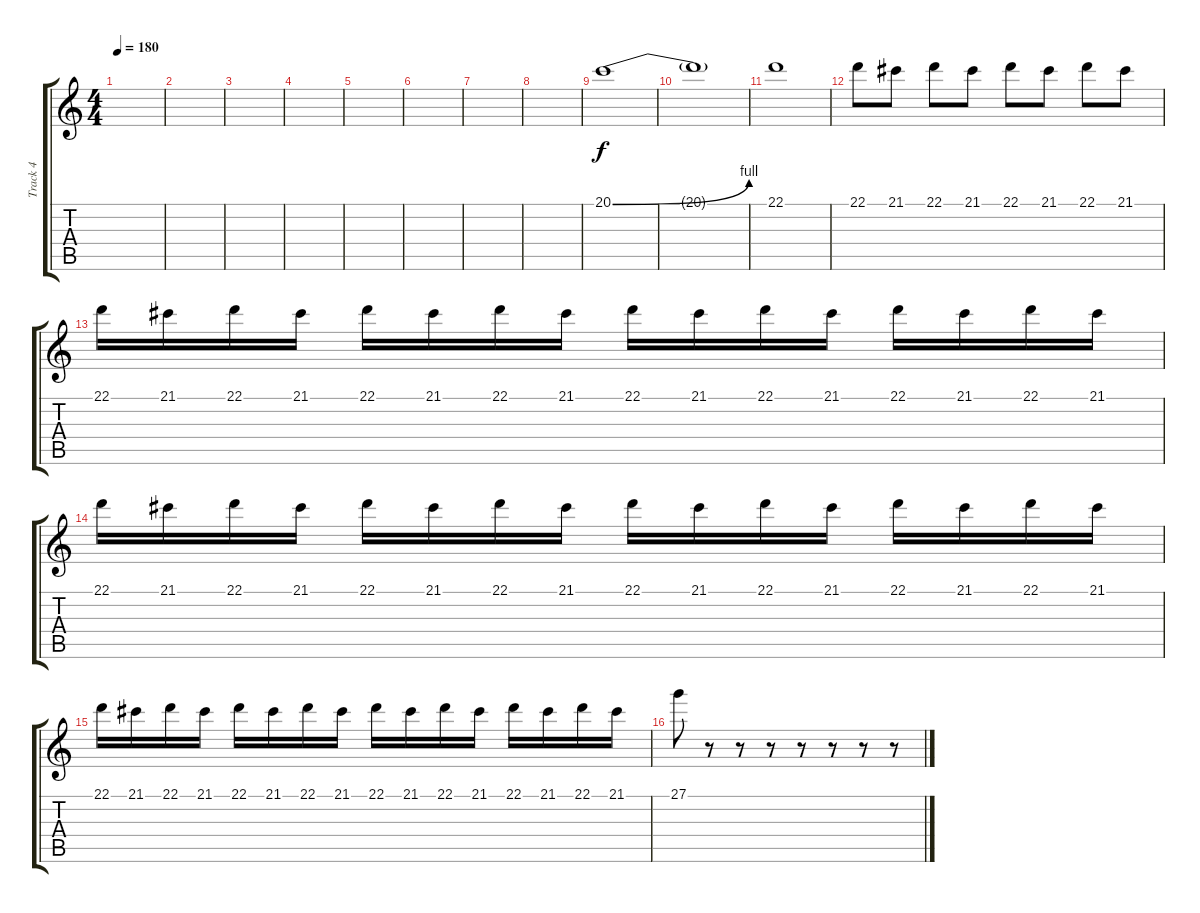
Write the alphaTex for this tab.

\track ("Track 4" "Track 4") {instrument lead8bassandlead}
\staff {score tabs}
\tuning (E4 B3 G3 D3 A2 D2) {hide}
\ts (4 4)
\tempo 180
\clef g2
\ks c
|
|
|
|
|
|
|
|
20.1{be (bend 0 0 60 4)}.1{volume 16} |
20.1{t}.1 |
22.1.1 |
22.1.8 21.1.8 22.1.8 21.1.8 22.1.8 21.1.8 22.1.8 21.1.8 |
22.1.16 21.1.16 22.1.16 21.1.16 22.1.16 21.1.16 22.1.16 21.1.16 22.1.16 21.1.16 22.1.16 21.1.16 22.1.16 21.1.16 22.1.16 21.1.16 |
22.1.16 21.1.16 22.1.16 21.1.16 22.1.16 21.1.16 22.1.16 21.1.16 22.1.16 21.1.16 22.1.16 21.1.16 22.1.16 21.1.16 22.1.16 21.1.16 |
22.1.16 21.1.16 22.1.16 21.1.16 22.1.16 21.1.16 22.1.16 21.1.16 22.1.16 21.1.16 22.1.16 21.1.16 22.1.16 21.1.16 22.1.16 21.1.16 |
27.1.8 r.8 r.8 r.8 r.8 r.8 r.8 r.8
